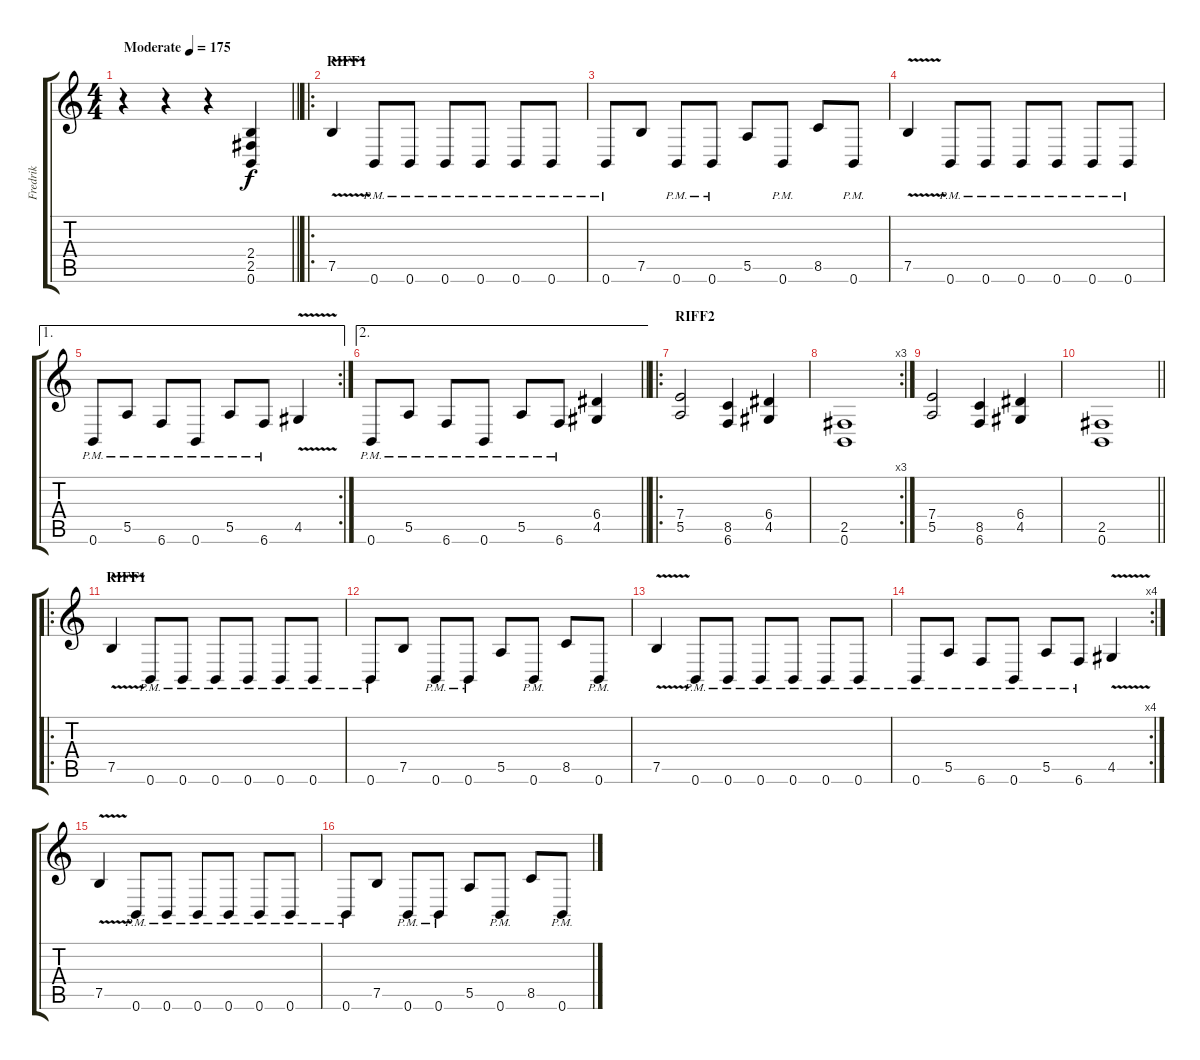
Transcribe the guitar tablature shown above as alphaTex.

\track ("Fredrik" "Fredrik") {instrument overdrivenguitar}
\staff {score tabs}
\tuning (B3 Gb3 D3 A2 E2 B1) {hide}
\ts (4 4)
\tempo (175 "Moderate")
\clef g2
\barLineRight lightlight
\ks c
r.4{dy f instrument overdrivenguitar} r.4 r.4 (2.4 2.5 0.6).4 |
\ro
\section ("" "RIFF1")
7.5{v}.4 0.6{pm}.8 0.6{pm}.8 0.6{pm}.8 0.6{pm}.8 0.6{pm}.8 0.6{pm}.8 |
0.6{pm}.8 7.5.8 0.6{pm}.8 0.6{pm}.8 5.5.8 0.6{pm}.8 8.5.8 0.6{pm}.8 |
7.5{v}.4 0.6{pm}.8 0.6{pm}.8 0.6{pm}.8 0.6{pm}.8 0.6{pm}.8 0.6{pm}.8 |
\ae 1
\rc 2
0.6{pm}.8 5.5{pm}.8 6.6{pm}.8 0.6{pm}.8 5.5{pm}.8 6.6{pm}.8 4.5{v}.4 |
\ae 2
\barLineRight lightlight
0.6{pm}.8 5.5{pm}.8 6.6{pm}.8 0.6{pm}.8 5.5{pm}.8 6.6{pm}.8 (6.4 4.5).4 |
\ro
\section ("" "RIFF2")
(7.4 5.5).2 (8.5 6.6).4 (6.4 4.5).4 |
\rc 3
(2.5 0.6).1 |
(7.4 5.5).2 (8.5 6.6).4 (6.4 4.5).4 |
\barLineRight lightlight
(2.5 0.6).1 |
\ro
\section ("" "RIFF1")
7.5{v}.4 0.6{pm}.8 0.6{pm}.8 0.6{pm}.8 0.6{pm}.8 0.6{pm}.8 0.6{pm}.8 |
0.6{pm}.8 7.5.8 0.6{pm}.8 0.6{pm}.8 5.5.8 0.6{pm}.8 8.5.8 0.6{pm}.8 |
7.5{v}.4 0.6{pm}.8 0.6{pm}.8 0.6{pm}.8 0.6{pm}.8 0.6{pm}.8 0.6{pm}.8 |
\rc 4
0.6{pm}.8 5.5{pm}.8 6.6{pm}.8 0.6{pm}.8 5.5{pm}.8 6.6{pm}.8 4.5{v}.4 |
7.5{v}.4 0.6{pm}.8 0.6{pm}.8 0.6{pm}.8 0.6{pm}.8 0.6{pm}.8 0.6{pm}.8 |
0.6{pm}.8 7.5.8 0.6{pm}.8 0.6{pm}.8 5.5.8 0.6{pm}.8 8.5.8 0.6{pm}.8
